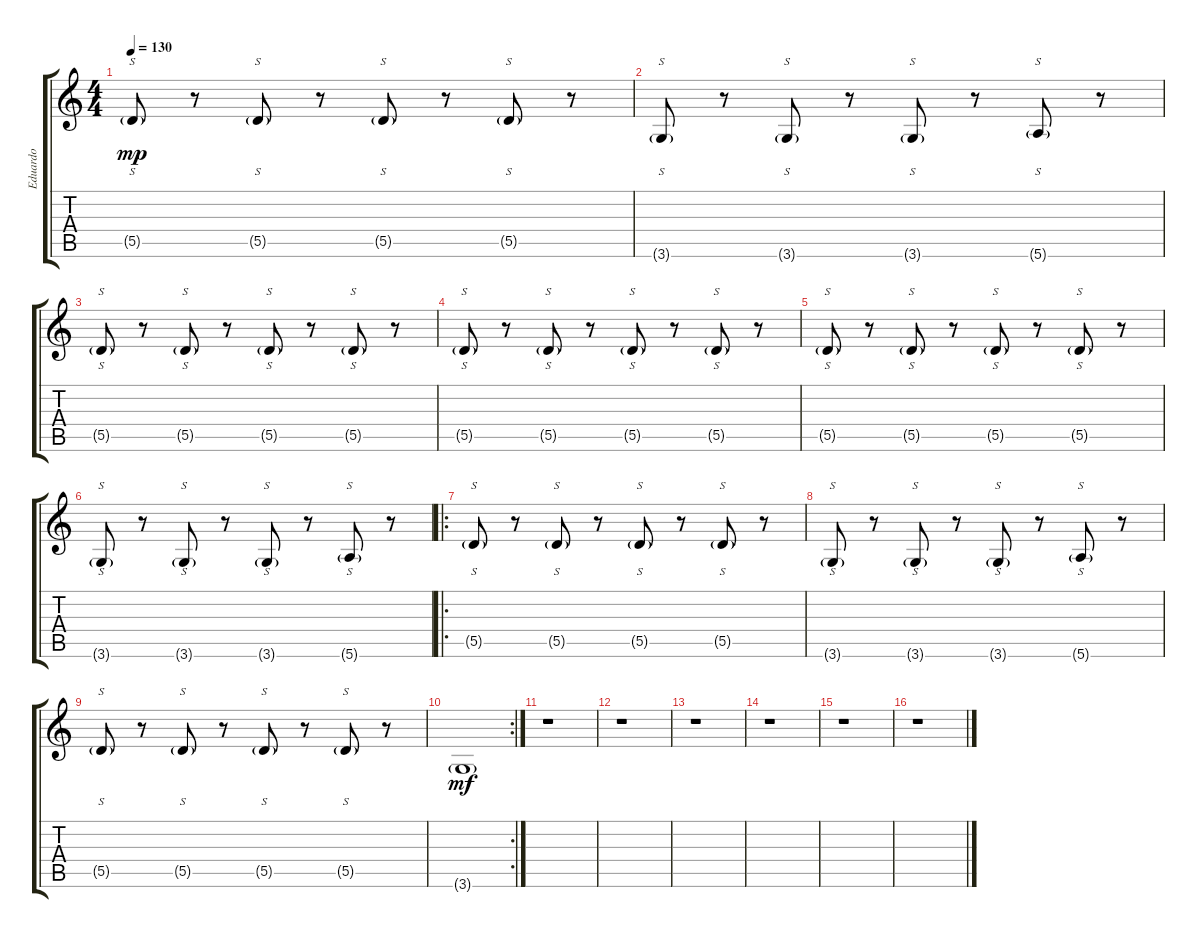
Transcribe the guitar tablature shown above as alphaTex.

\track ("Eduardo" "Eduardo") {instrument distortionguitar}
\staff {score tabs}
\tuning (E4 B3 G3 D3 A2 E2) {hide}
\ts (4 4)
\tempo 130
\clef g2
\ks c
5.5{g}.8{s dy mp} r.8 5.5{g}.8{s} r.8 5.5{g}.8{s} r.8 5.5{g}.8{s} r.8 |
3.6{g}.8{s} r.8 3.6{g}.8{s} r.8 3.6{g}.8{s} r.8 5.6{g}.8{s} r.8 |
5.5{g}.8{s} r.8 5.5{g}.8{s} r.8 5.5{g}.8{s} r.8 5.5{g}.8{s} r.8 |
5.5{g}.8{s} r.8 5.5{g}.8{s} r.8 5.5{g}.8{s} r.8 5.5{g}.8{s} r.8 |
5.5{g}.8{s} r.8 5.5{g}.8{s} r.8 5.5{g}.8{s} r.8 5.5{g}.8{s} r.8 |
3.6{g}.8{s} r.8 3.6{g}.8{s} r.8 3.6{g}.8{s} r.8 5.6{g}.8{s} r.8 |
\ro
5.5{g}.8{s} r.8 5.5{g}.8{s} r.8 5.5{g}.8{s} r.8 5.5{g}.8{s} r.8 |
3.6{g}.8{s} r.8 3.6{g}.8{s} r.8 3.6{g}.8{s} r.8 5.6{g}.8{s} r.8 |
5.5{g}.8{s} r.8 5.5{g}.8{s} r.8 5.5{g}.8{s} r.8 5.5{g}.8{s} r.8 |
\rc 2
3.6{g}.1{dy mf} |
r.1 |
r.1 |
r.1 |
r.1 |
r.1 |
r.1
